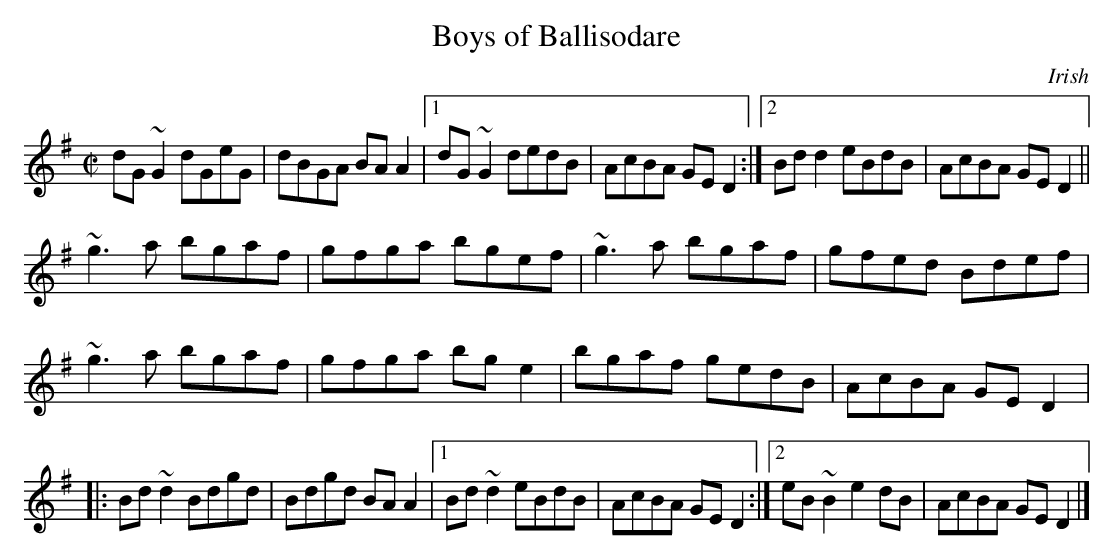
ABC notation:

X:1
T:Boys of Ballisodare
M:C|
K:G
dG ~G2 dGeG | dBGA BA A2 |1 dG ~G2 dedB | AcBA GE D2 :|2 Bd d2 eBdB | AcBA GE D2 ||
~g3 a bgaf | gfga bgef | ~g3 a bgaf | gfed Bdef |
~g3 a bgaf | gfga bg e2 | bgaf gedB | AcBA GE D2 |:
Bd ~d2 Bdgd | Bdgd BA A2 |1 Bd ~d2 eBdB | AcBA GE D2 :|2 eB ~B2 e2 dB | AcBA GE D2 |]
